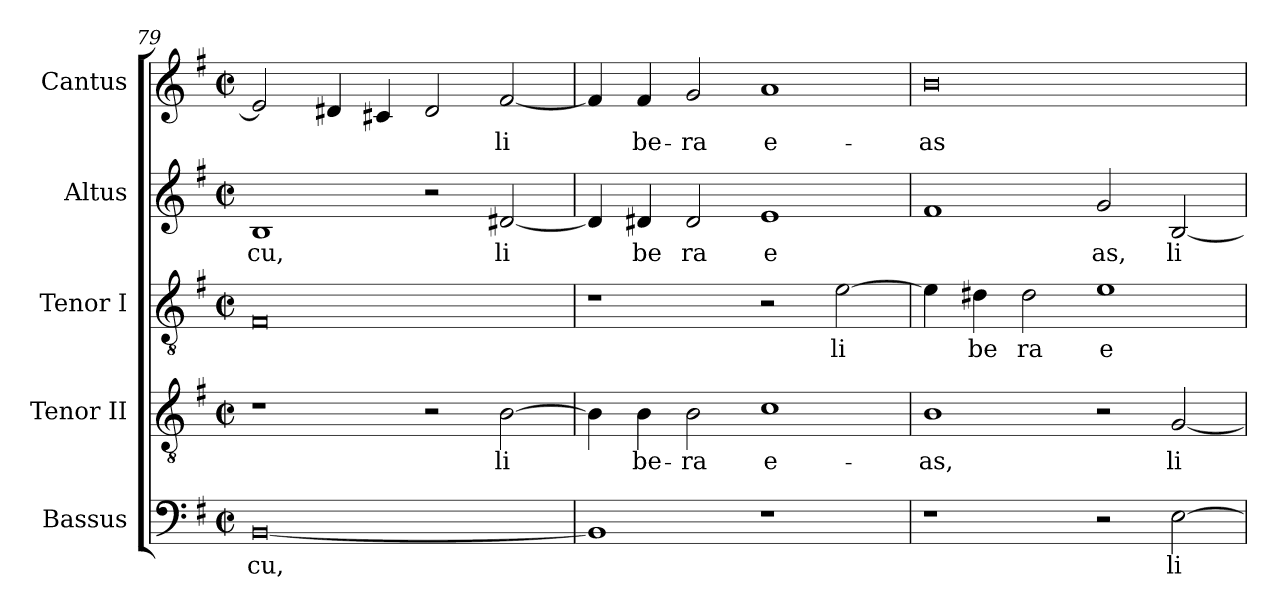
**kern	**text	**kern	**text	**kern	**text	**kern	**text	**kern	**text
*part5	*part5	*part4	*part4	*part3	*part3	*part2	*part2	*part1	*part1
*staff5	*staff5	*staff4	*staff4	*staff3	*staff3	*staff2	*staff2	*staff1	*staff1
*I"Bassus	*	*I"Tenor II	*	*I"Tenor I	*	*I"Altus	*	*I"Cantus	*
*I'B	*	*I'T II	*	*I'T I	*	*I'A	*	*I'C	*
!!LO:LB:g=z
*clefF4	*	*clefGv2	*	*clefGv2	*	*clefG2	*	*clefG2	*
*k[f#]	*	*k[f#]	*	*k[f#]	*	*k[f#]	*	*k[f#]	*
*G:	*	*G:	*	*G:	*	*G:	*	*G:	*
*M2/2	*	*M2/2	*	*M2/2	*	*M2/2	*	*M2/2	*
*met(c|)	*	*met(c|)	*	*met(c|)	*	*met(c|)	*	*met(c|)	*
=79	=79	=79	=79	=79	=79	=79	=79	=79	=79
!	!LO:LY:b:cj	!	!	!	!LO:LY:b:cj	!	!LO:LY:b:cj	!	!LO:LY:b:cj
[<0BB	cu,	1r	.	0F#	.	1B	-cu,	2e/]	.
!	!	!	!	!	!	!	!	!	!LO:LY:b:cj
.	.	.	.	.	.	.	.	4d#X/	.
!	!	!	!	!	!	!	!	!	!LO:LY:b:cj
.	.	.	.	.	.	.	.	4c#X/	.
!	!	!	!	!	!	!	!	!	!LO:LY:b:cj
.	.	2r	.	.	.	2r	.	2d#/	.
!	!	!	!LO:LY:b:cj	!	!	!	!LO:LY:b:cj	!	!LO:LY:b:cj
.	.	[>2B\	li-	.	.	[<2d#/	li	[<2f#/	li-
=80	=80	=80	=80	=80	=80	=80	=80	=80	=80
!	!LO:LY:b:cj	!	!LO:LY:b:cj	!	!	!	!LO:LY:b:cj	!	!LO:LY:b:cj
1BB]	.	4B\]	--	1r	.	4d#/]	.	4f#/]	--
!	!	!	!LO:LY:b:cj	!	!	!	!LO:LY:b:cj	!	!LO:LY:b:cj
.	.	4B\	-be-	.	.	4d#/	be	4f#/	-be-
!	!	!	!LO:LY:b:cj	!	!	!	!LO:LY:b:cj	!	!LO:LY:b:cj
.	.	2B\	-ra	.	.	2d#/	ra	2g/	-ra
!	!	!	!LO:LY:b:cj	!	!	!	!LO:LY:b:cj	!	!LO:LY:b:cj
1r	.	1c	e-	2r	.	1e	e	1a	e-
!	!	!	!	!	!LO:LY:b:cj	!	!	!	!
.	.	.	.	[>2e\	li	.	.	.	.
=81	=81	=81	=81	=81	=81	=81	=81	=81	=81
!	!	!	!LO:LY:b:cj	!	!LO:LY:b:cj	!	!LO:LY:b:cj	!	!LO:LY:b:cj
1r	.	1B	-as,	4e\]	.	1f#	.	0b	-as
!	!	!	!	!	!LO:LY:b:cj	!	!	!	!
.	.	.	.	4d#X\	be	.	.	.	.
!	!	!	!	!	!LO:LY:b:cj	!	!	!	!
.	.	.	.	2d#\	ra	.	.	.	.
!	!	!	!	!	!LO:LY:b:cj	!	!LO:LY:b:cj	!	!
2r	.	2r	.	1e	e	2g/	as,	.	.
!	!LO:LY:b:cj	!	!LO:LY:b:cj	!	!	!	!LO:LY:b:cj	!	!
[>2E\	li-	[<2G/	li-	.	.	[<2B/	li	.	.
=	=	=	=	=	=	=	=	=	=
*-	*-	*-	*-	*-	*-	*-	*-	*-	*-
